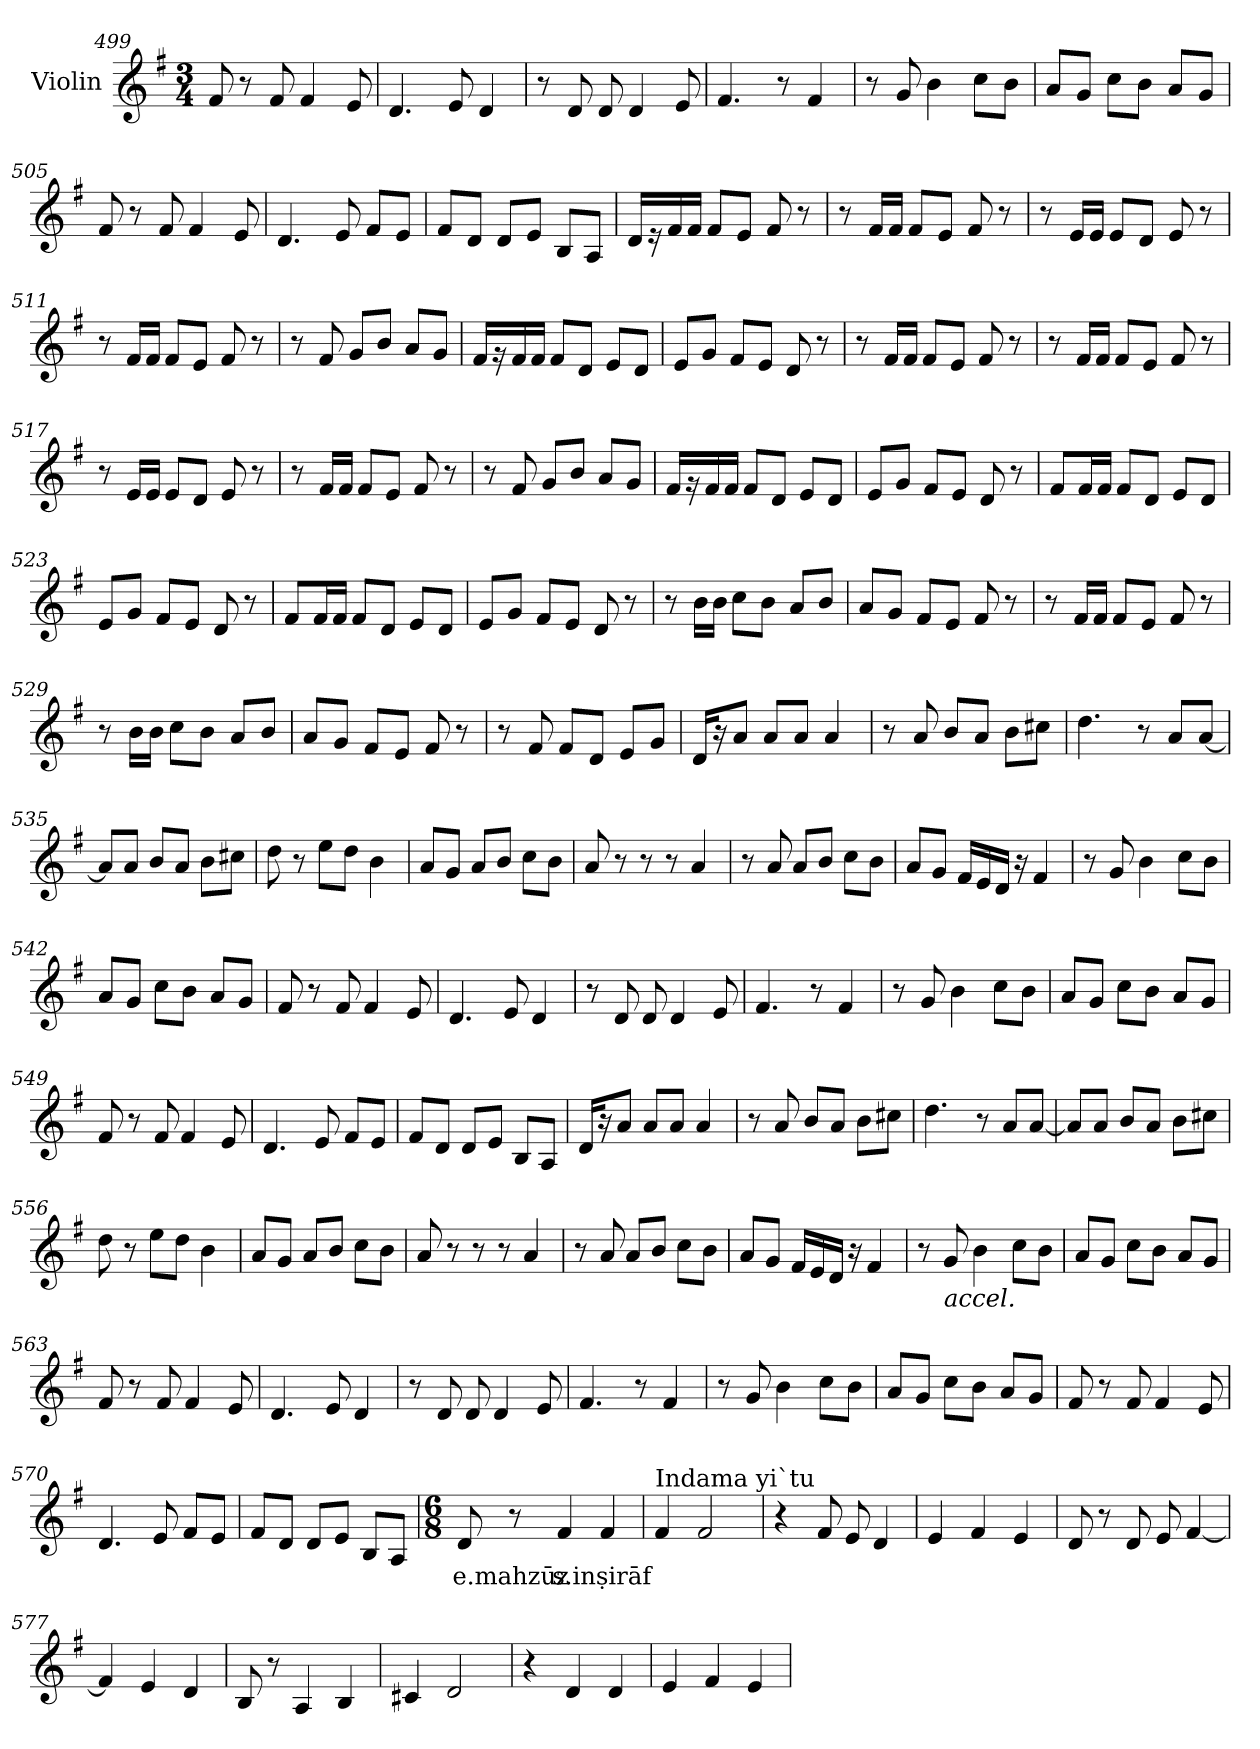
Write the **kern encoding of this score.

**kern	**text
*part1	*part1
*staff1	*staff1
*I"Violin	*
*clefG2	*
*k[f#]	*
*G:	*
*M3/4	*
=499	=499
8f#/	.
8r	.
8f#/	.
4f#/	.
8e/	.
!!LO:LB:g=z
=500	=500
4.d/	.
8e/	.
4d/	.
=501	=501
8r	.
8d/	.
8d/	.
4d/	.
8e/	.
=502	=502
4.f#/	.
8r	.
4f#/	.
=503	=503
8r	.
8g/	.
4b\	.
8cc\L	.
8b\J	.
=504	=504
8a/L	.
8g/J	.
8cc\L	.
8b\J	.
8a/L	.
8g/J	.
=505	=505
8f#/	.
8r	.
8f#/	.
4f#/	.
8e/	.
!!LO:LB:g=z
=506	=506
4.d/	.
8e/	.
8f#/L	.
8e/J	.
=507	=507
8f#/L	.
8d/J	.
8d/L	.
8e/J	.
8B/L	.
8A/J	.
=508	=508
16d/LL	.
16r	.
16f#/	.
16f#/JJ	.
8f#/L	.
8e/J	.
8f#/	.
8r	.
=509	=509
8r	.
16f#/LL	.
16f#/JJ	.
8f#/L	.
8e/J	.
8f#/	.
8r	.
=510	=510
8r	.
16e/LL	.
16e/JJ	.
8e/L	.
8d/J	.
8e/	.
8r	.
!!LO:LB:g=z
=511	=511
8r	.
16f#/LL	.
16f#/JJ	.
8f#/L	.
8e/J	.
8f#/	.
8r	.
=512	=512
8r	.
8f#/	.
8g/L	.
8b/J	.
8a/L	.
8g/J	.
=513	=513
16f#/LL	.
16r	.
16f#/	.
16f#/JJ	.
8f#/L	.
8d/J	.
8e/L	.
8d/J	.
=514	=514
8e/L	.
8g/J	.
8f#/L	.
8e/J	.
8d/	.
8r	.
=515	=515
8r	.
16f#/LL	.
16f#/JJ	.
8f#/L	.
8e/J	.
8f#/	.
8r	.
!!LO:LB:g=z
=516	=516
8r	.
16f#/LL	.
16f#/JJ	.
8f#/L	.
8e/J	.
8f#/	.
8r	.
=517	=517
8r	.
16e/LL	.
16e/JJ	.
8e/L	.
8d/J	.
8e/	.
8r	.
=518	=518
8r	.
16f#/LL	.
16f#/JJ	.
8f#/L	.
8e/J	.
8f#/	.
8r	.
=519	=519
8r	.
8f#/	.
8g/L	.
8b/J	.
8a/L	.
8g/J	.
=520	=520
16f#/LL	.
16r	.
16f#/	.
16f#/JJ	.
8f#/L	.
8d/J	.
8e/L	.
8d/J	.
!!LO:LB:g=z
=521	=521
8e/L	.
8g/J	.
8f#/L	.
8e/J	.
8d/	.
8r	.
=522	=522
8f#/L	.
16f#/L	.
16f#/JJ	.
8f#/L	.
8d/J	.
8e/L	.
8d/J	.
=523	=523
8e/L	.
8g/J	.
8f#/L	.
8e/J	.
8d/	.
8r	.
=524	=524
8f#/L	.
16f#/L	.
16f#/JJ	.
8f#/L	.
8d/J	.
8e/L	.
8d/J	.
=525	=525
8e/L	.
8g/J	.
8f#/L	.
8e/J	.
8d/	.
8r	.
!!LO:LB:g=z
=526	=526
8r	.
16b\LL	.
16b\JJ	.
8cc\L	.
8b\J	.
8a/L	.
8b/J	.
=527	=527
8a/L	.
8g/J	.
8f#/L	.
8e/J	.
8f#/	.
8r	.
=528	=528
8r	.
16f#/LL	.
16f#/JJ	.
8f#/L	.
8e/J	.
8f#/	.
8r	.
=529	=529
8r	.
16b\LL	.
16b\JJ	.
8cc\L	.
8b\J	.
8a/L	.
8b/J	.
=530	=530
8a/L	.
8g/J	.
8f#/L	.
8e/J	.
8f#/	.
8r	.
!!LO:PB:g=z
=531	=531
8r	.
8f#/	.
8f#/L	.
8d/J	.
8e/L	.
8g/J	.
=532	=532
16d/KL	.
16r	.
8a/J	.
8a/L	.
8a/J	.
4a/	.
=533	=533
8r	.
8a/	.
8b/L	.
8a/J	.
8b\L	.
8cc#X\J	.
=534	=534
4.dd\	.
8r	.
8a/L	.
[8a/J	.
=535	=535
8a/L]	.
8a/J	.
8b/L	.
8a/J	.
8b\L	.
8cc#X\J	.
=536	=536
8dd\	.
8r	.
8ee\L	.
8dd\J	.
4b\	.
!!LO:LB:g=z
=537	=537
8a/L	.
8g/J	.
8a/L	.
8b/J	.
8cc\L	.
8b\J	.
=538	=538
8a/	.
8r	.
8r	.
8r	.
4a/	.
=539	=539
8r	.
8a/	.
8a/L	.
8b/J	.
8cc\L	.
8b\J	.
=540	=540
8a/L	.
8g/J	.
16f#/LL	.
16e/	.
16d/JJ	.
16r	.
4f#/	.
=541	=541
8r	.
8g/	.
4b\	.
8cc\L	.
8b\J	.
=542	=542
8a/L	.
8g/J	.
8cc\L	.
8b\J	.
8a/L	.
8g/J	.
!!LO:LB:g=z
=543	=543
8f#/	.
8r	.
8f#/	.
4f#/	.
8e/	.
=544	=544
4.d/	.
8e/	.
4d/	.
=545	=545
8r	.
8d/	.
8d/	.
4d/	.
8e/	.
=546	=546
4.f#/	.
8r	.
4f#/	.
=547	=547
8r	.
8g/	.
4b\	.
8cc\L	.
8b\J	.
=548	=548
8a/L	.
8g/J	.
8cc\L	.
8b\J	.
8a/L	.
8g/J	.
!!LO:LB:g=z
=549	=549
8f#/	.
8r	.
8f#/	.
4f#/	.
8e/	.
=550	=550
4.d/	.
8e/	.
8f#/L	.
8e/J	.
=551	=551
8f#/L	.
8d/J	.
8d/L	.
8e/J	.
8B/L	.
8A/J	.
=552	=552
16d/KL	.
16r	.
8a/J	.
8a/L	.
8a/J	.
4a/	.
=553	=553
8r	.
8a/	.
8b/L	.
8a/J	.
8b\L	.
8cc#X\J	.
=554	=554
4.dd\	.
8r	.
8a/L	.
[8a/J	.
!!LO:LB:g=z
=555	=555
8a/L]	.
8a/J	.
8b/L	.
8a/J	.
8b\L	.
8cc#X\J	.
=556	=556
8dd\	.
8r	.
8ee\L	.
8dd\J	.
4b\	.
=557	=557
8a/L	.
8g/J	.
8a/L	.
8b/J	.
8cc\L	.
8b\J	.
=558	=558
8a/	.
8r	.
8r	.
8r	.
4a/	.
=559	=559
8r	.
8a/	.
8a/L	.
8b/J	.
8cc\L	.
8b\J	.
=560	=560
8a/L	.
8g/J	.
16f#/LL	.
16e/	.
16d/JJ	.
16r	.
4f#/	.
!!LO:LB:g=z
=561	=561
8r	.
!LO:TX:b:i:t=accel.	!
8g/	.
4b\	.
8cc\L	.
8b\J	.
=562	=562
8a/L	.
8g/J	.
8cc\L	.
8b\J	.
8a/L	.
8g/J	.
=563	=563
8f#/	.
8r	.
8f#/	.
4f#/	.
8e/	.
=564	=564
4.d/	.
8e/	.
4d/	.
=565	=565
8r	.
8d/	.
8d/	.
4d/	.
8e/	.
=566	=566
4.f#/	.
8r	.
4f#/	.
!!LO:LB:g=z
=567	=567
8r	.
8g/	.
4b\	.
8cc\L	.
8b\J	.
=568	=568
8a/L	.
8g/J	.
8cc\L	.
8b\J	.
8a/L	.
8g/J	.
=569	=569
8f#/	.
8r	.
8f#/	.
4f#/	.
8e/	.
=570	=570
4.d/	.
8e/	.
8f#/L	.
8e/J	.
=571	=571
8f#/L	.
8d/J	.
8d/L	.
8e/J	.
8B/L	.
8A/J	.
=572	=572
*M6/8	*
*MM200	*
!	!LO:LY:b
8d/	e.mahzūz
8r	.
!	!LO:LY:b
4f#/	s.inṣirāf
4f#/	.
!!LO:LB:g=z
=573	=573
!LO:TX:a:t=Indama yi`tu	!
4f#/	.
2f#/	.
=574	=574
4r	.
8f#/	.
8e/	.
4d/	.
=575	=575
4e/	.
4f#/	.
4e/	.
=576	=576
8d/	.
8r	.
8d/	.
8e/	.
[4f#/	.
=577	=577
4f#/]	.
4e/	.
4d/	.
=578	=578
8B/	.
8r	.
4A/	.
4B/	.
=579	=579
4c#X/	.
2d/	.
!!LO:PB:g=z
=580	=580
4r	.
4d/	.
4d/	.
=581	=581
4e/	.
4f#/	.
4e/	.
=	=
*-	*-
